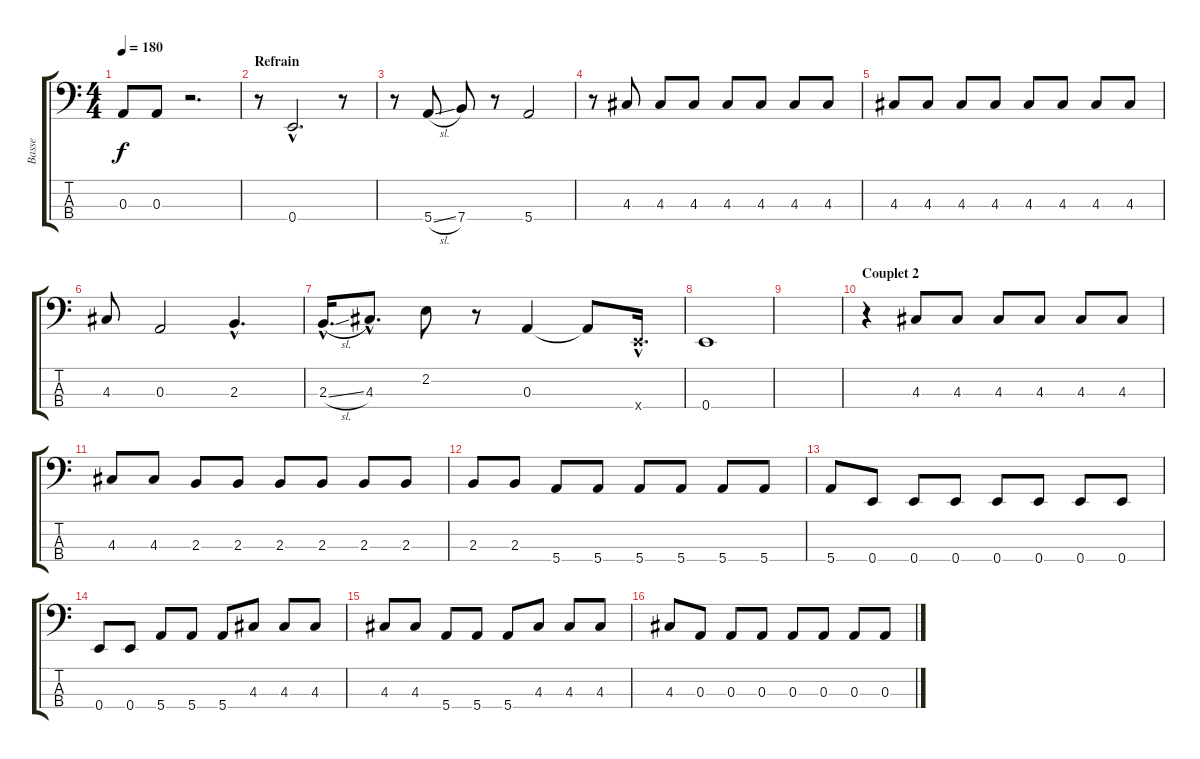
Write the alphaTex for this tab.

\track ("Basse" "Basse") {instrument electricbassfinger}
\staff {score tabs}
\tuning (G2 D2 A1 E1) {hide}
\ts (4 4)
\tempo 180
\clef f4
\ks c
0.3.8{dy f} 0.3.8 r.2{d} |
\section ("" "Refrain")
r.8 0.4{hac}.2{d} r.8 |
r.8 5.4{sl}.8 7.4.8 r.8 5.4.2 |
r.8 4.3.8 4.3.8 4.3.8 4.3.8 4.3.8 4.3.8 4.3.8 |
4.3.8 4.3.8 4.3.8 4.3.8 4.3.8 4.3.8 4.3.8 4.3.8 |
4.3.8 0.3.2 2.3{hac}.4{d} |
2.3{sl hac}.16{d} 4.3{hac}.8{d} 2.2.8 r.8 0.3.4 0.3{t}.8 0.4{hac x}.16{d} |
0.4.1 |
|
\section ("" "Couplet 2")
r.4 4.3.8 4.3.8 4.3.8 4.3.8 4.3.8 4.3.8 |
4.3.8 4.3.8 2.3.8 2.3.8 2.3.8 2.3.8 2.3.8 2.3.8 |
2.3.8 2.3.8 5.4.8 5.4.8 5.4.8 5.4.8 5.4.8 5.4.8 |
5.4.8 0.4.8 0.4.8 0.4.8 0.4.8 0.4.8 0.4.8 0.4.8 |
0.4.8 0.4.8 5.4.8 5.4.8 5.4.8 4.3.8 4.3.8 4.3.8 |
4.3.8 4.3.8 5.4.8 5.4.8 5.4.8 4.3.8 4.3.8 4.3.8 |
4.3.8 0.3.8 0.3.8 0.3.8 0.3.8 0.3.8 0.3.8 0.3.8
